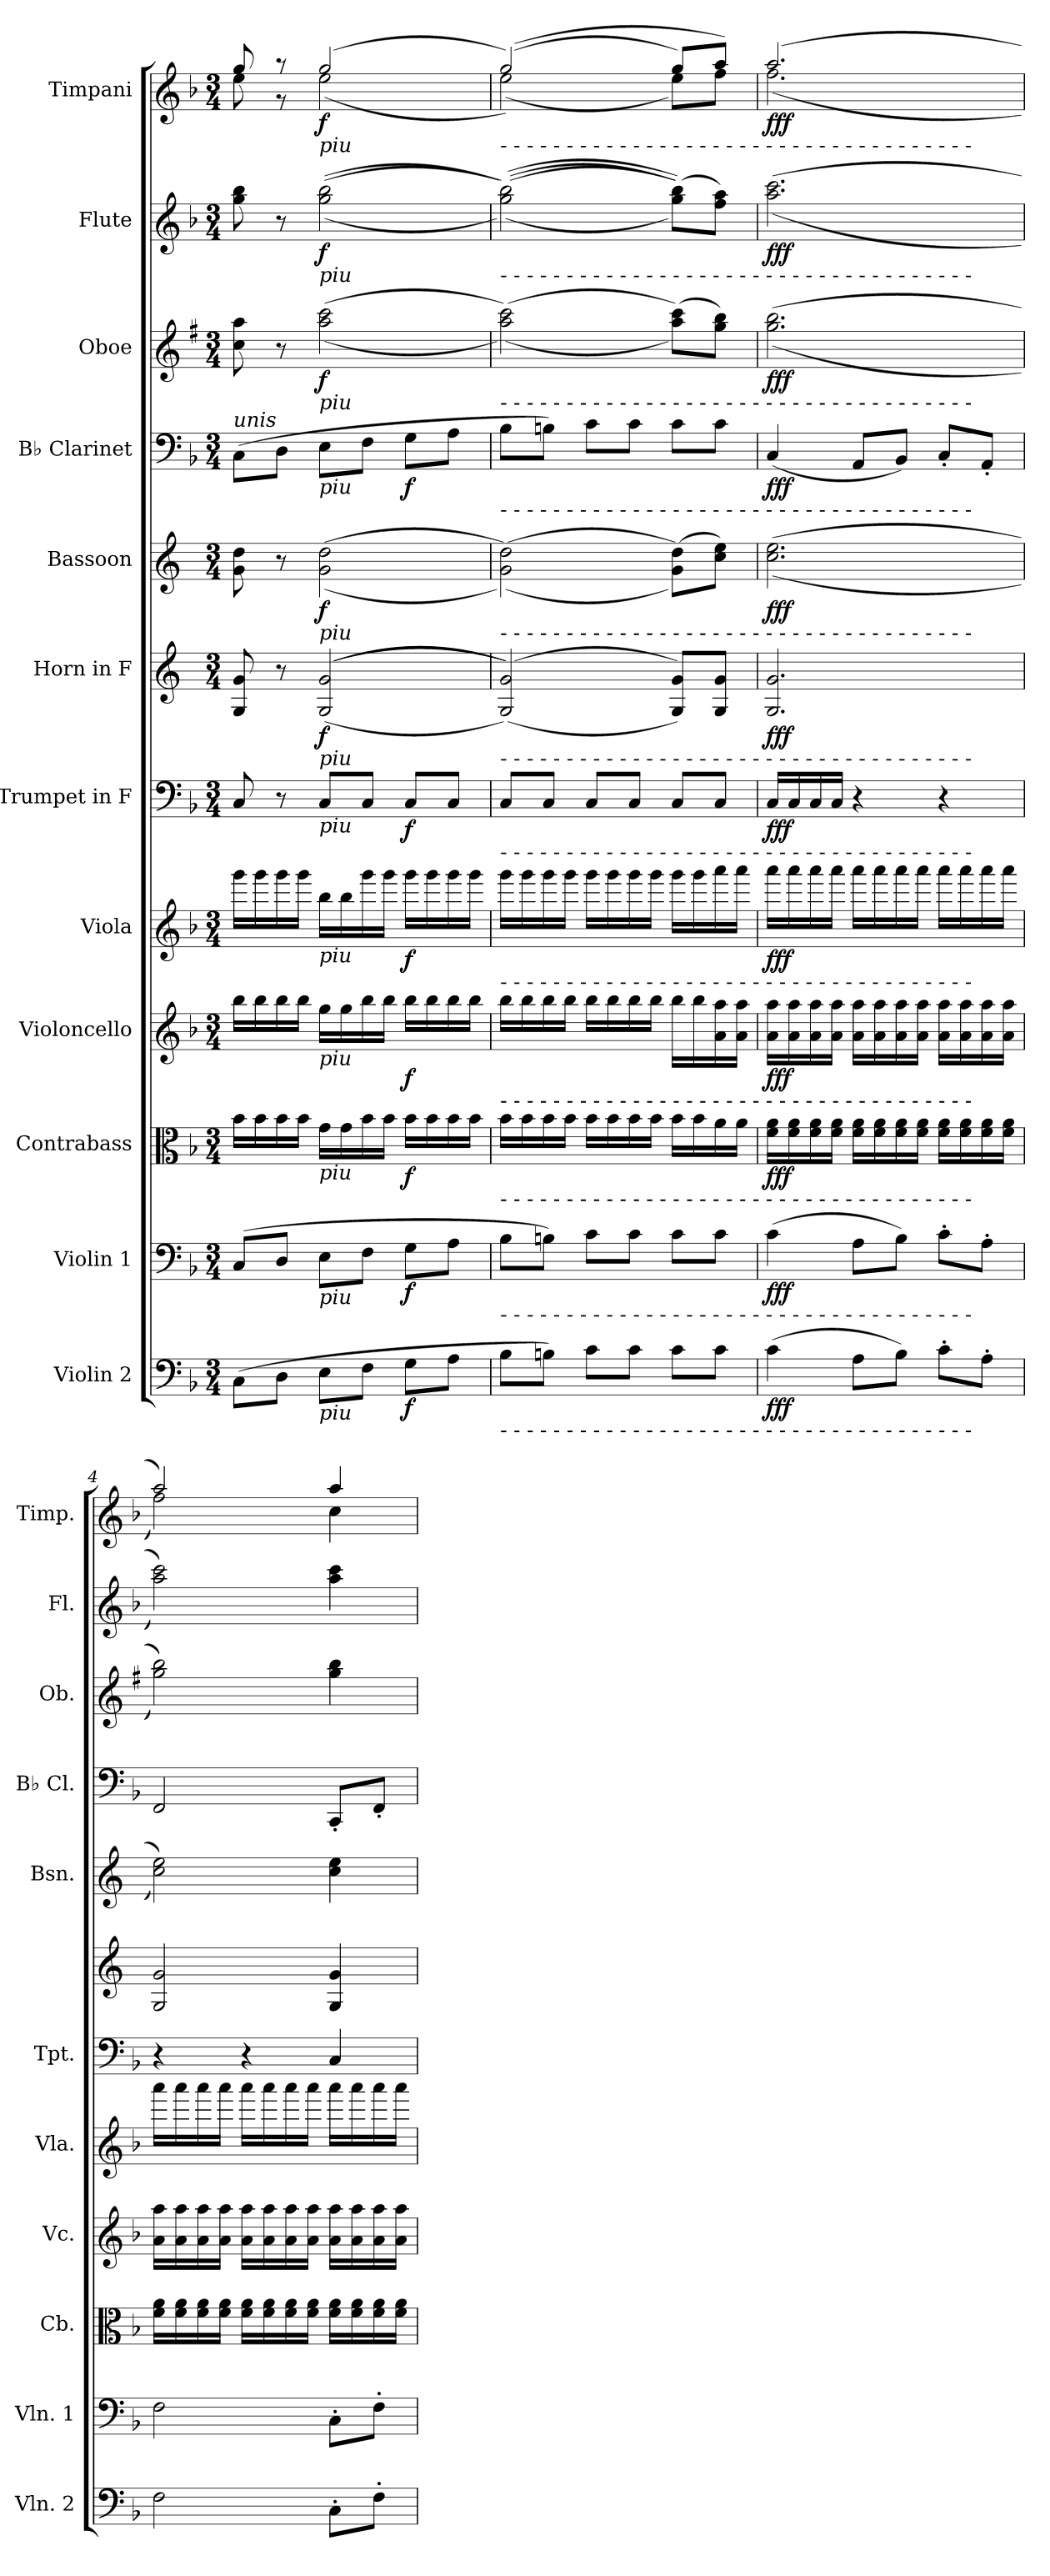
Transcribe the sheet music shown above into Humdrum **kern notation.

**kern	**dynam	**kern	**dynam	**kern	**dynam	**kern	**dynam	**kern	**dynam	**kern	**dynam	**kern	**dynam	**kern	**dynam	**kern	**dynam	**kern	**dynam	**kern	**dynam	**kern	**dynam
*part12	*part12	*part11	*part11	*part10	*part10	*part9	*part9	*part8	*part8	*part7	*part7	*part6	*part6	*part5	*part5	*part4	*part4	*part3	*part3	*part2	*part2	*part1	*part1
*staff12	*staff12	*staff11	*staff11	*staff10	*staff10	*staff9	*staff9	*staff8	*staff8	*staff7	*staff7	*staff6	*staff6	*staff5	*staff5	*staff4	*staff4	*staff3	*staff3	*staff2	*staff2	*staff1	*staff1
*I"Violin 2	*	*I"Violin 1	*	*I"Contrabass	*	*I"Violoncello	*	*I"Viola	*	*I"Trumpet in F	*	*I"Horn in F	*	*I"Bassoon	*	*I"B♭ Clarinet	*	*I"Oboe	*	*I"Flute	*	*I"Timpani	*
*I'Vln. 2	*	*I'Vln. 1	*	*I'Cb.	*	*I'Vc.	*	*I'Vla.	*	*I'Tpt.	*	*	*	*I'Bsn.	*	*I'B♭ Cl.	*	*I'Ob.	*	*I'Fl.	*	*I'Timp.	*
*clefF4	*	*clefF4	*	*clefC3	*	*clefG2	*	*clefG2	*	*clefF4	*	*clefG2	*	*clefG2	*	*clefF4	*	*clefG2	*	*clefG2	*	*clefG2	*
*ITrd7c12	*	*	*	*	*	*	*	*	*	*	*	*ITrd-3c-5	*	*ITrd4c7	*	*	*	*ITrd1c2	*	*	*	*	*
*k[b-]	*	*k[b-]	*	*k[b-]	*	*k[b-]	*	*k[b-]	*	*k[b-]	*	*k[b-]	*	*k[b-]	*	*k[b-]	*	*k[b-]	*	*k[b-]	*	*k[b-]	*
*M3/4	*	*M3/4	*	*M3/4	*	*M3/4	*	*M3/4	*	*M3/4	*	*M3/4	*	*M3/4	*	*M3/4	*	*M3/4	*	*M3/4	*	*M3/4	*
=1	=1	=1	=1	=1	=1	=1	=1	=1	=1	=1	=1	=1	=1	=1	=1	=1	=1	=1	=1	=1	=1	=1	=1
*	*	*	*	*	*	*	*	*	*	*	*	*	*	*	*	*	*	*	*	*	*	*^	*
!	!	!	!	!	!	!	!	!	!	!	!	!	!	!	!	!LO:TX:a:i:t=unis	!	!	!	!	!	!	!	!
(>8CC\L	.	(>8C/L	.	16b-\LL	.	16bb-\LL	.	16ggg\LL	.	8C/	.	8c/ 8cc/	.	8c\ 8g\	.	(>8C\L	.	8b-\ 8gg\	.	8gg\ 8bb-\	.	8gg/	8ee\	.
.	.	.	.	16b-\	.	16bb-\	.	16ggg\	.	.	.	.	.	.	.	.	.	.	.	.	.	.	.	.
8DD\J	.	8D/J	.	16b-\	.	16bb-\	.	16ggg\	.	8r	.	8r	.	8r	.	8D\J	.	8r	.	8r	.	8r	8r	.
.	.	.	.	16b-\JJ	.	16bb-\JJ	.	16ggg\JJ	.	.	.	.	.	.	.	.	.	.	.	.	.	.	.	.
!	!	!	!	!	!	!	!	!	!	!	!	!	!	!	!	!	!	!	!	!	!	!LO:TX:b:i:t=piu	!	!
!	!	!	!	!	!	!	!	!	!	!	!	!	!	!	!	!	!	!	!	!LO:TX:b:i:t=piu	!	!	!	!
!	!	!	!	!	!	!	!	!	!	!	!	!	!	!	!	!	!	!LO:TX:b:i:t=piu	!	!	!	!	!	!
!	!	!	!	!	!	!	!	!	!	!	!	!	!	!	!	!LO:TX:b:i:t=piu	!	!	!	!	!	!	!	!
!	!	!	!	!	!	!	!	!	!	!	!	!	!	!LO:TX:b:i:t=piu	!	!	!	!	!	!	!	!	!	!
!	!	!	!	!	!	!	!	!	!	!	!	!LO:TX:b:i:t=piu	!	!	!	!	!	!	!	!	!	!	!	!
!	!	!	!	!	!	!	!	!	!	!LO:TX:b:i:t=piu	!	!	!	!	!	!	!	!	!	!	!	!	!	!
!	!	!	!	!	!	!	!	!LO:TX:b:i:t=piu	!	!	!	!	!	!	!	!	!	!	!	!	!	!	!	!
!	!	!	!	!	!	!LO:TX:b:i:t=piu	!	!	!	!	!	!	!	!	!	!	!	!	!	!	!	!	!	!
!	!	!	!	!LO:TX:b:i:t=piu	!	!	!	!	!	!	!	!	!	!	!	!	!	!	!	!	!	!	!	!
!	!	!LO:TX:b:i:t=piu	!	!	!	!	!	!	!	!	!	!	!	!	!	!	!	!	!	!	!	!	!	!
!LO:TX:b:i:t=piu	!	!	!	!	!	!	!	!	!	!	!	!	!	!	!	!	!	!	!	!	!	!	!	!
!	!	!	!	!	!	!	!	!	!	!	!	!	!LO:DY:b	!	!LO:DY:b	!	!	!	!LO:DY:b	!	!LO:DY:b	!	!	!LO:DY:b
8EE\L	.	8E\L	.	16g\LL	.	16gg\LL	.	16bb-\LL	.	8C/L	.	(<(<(>2c/ 2cc/	f	(>(<2c\ 2g\	f	8E\L	.	(>(<2gg\ 2bb-\	f	(>(>(<2gg\ 2bb-\	f	(>2gg/	(<2ee\	f
.	.	.	.	16g\	.	16gg\	.	16bb-\	.	.	.	.	.	.	.	.	.	.	.	.	.	.	.	.
8FF\J	.	8F\J	.	16b-\	.	16bb-\	.	16ggg\	.	8C/J	.	.	.	.	.	8F\J	.	.	.	.	.	.	.	.
.	.	.	.	16b-\JJ	.	16bb-\JJ	.	16ggg\JJ	.	.	.	.	.	.	.	.	.	.	.	.	.	.	.	.
!	!LO:DY:b	!	!LO:DY:b	!	!LO:DY:b	!	!LO:DY:b	!	!LO:DY:b	!	!LO:DY:b	!	!	!	!	!	!LO:DY:b	!	!	!	!	!	!	!
8GG\L	f	8G\L	f	16b-\LL	f	16bb-\LL	f	16ggg\LL	f	8C/L	f	.	.	.	.	8G\L	f	.	.	.	.	.	.	.
.	.	.	.	16b-\	.	16bb-\	.	16ggg\	.	.	.	.	.	.	.	.	.	.	.	.	.	.	.	.
8AA\J	.	8A\J	.	16b-\	.	16bb-\	.	16ggg\	.	8C/J	.	.	.	.	.	8A\J	.	.	.	.	.	.	.	.
.	.	.	.	16b-\JJ	.	16bb-\JJ	.	16ggg\JJ	.	.	.	.	.	.	.	.	.	.	.	.	.	.	.	.
=2	=2	=2	=2	=2	=2	=2	=2	=2	=2	=2	=2	=2	=2	=2	=2	=2	=2	=2	=2	=2	=2	=2	=2	=2
!	!	!	!	!	!	!	!	!	!	!	!	!	!	!	!	!	!	!	!	!	!	!LO:TX:b:t=- - - - - - - - - - - - - - - - - - - - - - - - - - - - - - - - - - - -	!	!
!	!	!	!	!	!	!	!	!	!	!	!	!	!	!	!	!	!	!	!	!LO:TX:b:t=- - - - - - - - - - - - - - - - - - - - - - - - - - - - - - - - - - - -	!	!	!	!
!	!	!	!	!	!	!	!	!	!	!	!	!	!	!	!	!	!	!LO:TX:b:t=- - - - - - - - - - - - - - - - - - - - - - - - - - - - - - - - - - - -	!	!	!	!	!	!
!	!	!	!	!	!	!	!	!	!	!	!	!	!	!	!	!LO:TX:b:t=- - - - - - - - - - - - - - - - - - - - - - - - - - - - - - - - - - - -	!	!	!	!	!	!	!	!
!	!	!	!	!	!	!	!	!	!	!	!	!	!	!LO:TX:b:t=- - - - - - - - - - - - - - - - - - - - - - - - - - - - - - - - - - - -	!	!	!	!	!	!	!	!	!	!
!	!	!	!	!	!	!	!	!	!	!	!	!LO:TX:b:t=- - - - - - - - - - - - - - - - - - - - - - - - - - - - - - - - - - - -	!	!	!	!	!	!	!	!	!	!	!	!
!	!	!	!	!	!	!	!	!	!	!LO:TX:b:t=- - - - - - - - - - - - - - - - - - - - - - - - - - - - - - - - - - - -	!	!	!	!	!	!	!	!	!	!	!	!	!	!
!	!	!	!	!	!	!	!	!LO:TX:b:t=- - - - - - - - - - - - - - - - - - - - - - - - - - - - - - - - - - - -	!	!	!	!	!	!	!	!	!	!	!	!	!	!	!	!
!	!	!	!	!	!	!LO:TX:b:t=- - - - - - - - - - - - - - - - - - - - - - - - - - - - - - - - - - - -	!	!	!	!	!	!	!	!	!	!	!	!	!	!	!	!	!	!
!	!	!	!	!LO:TX:b:t=- - - - - - - - - - - - - - - - - - - - - - - - - - - - - - - - - - - -	!	!	!	!	!	!	!	!	!	!	!	!	!	!	!	!	!	!	!	!
!	!	!LO:TX:b:t=- - - - - - - - - - - - - - - - - - - - - - - - - - - - - - - - - - - -	!	!	!	!	!	!	!	!	!	!	!	!	!	!	!	!	!	!	!	!	!	!
!LO:TX:b:t=- - - - - - - - - - - - - - - - - - - - - - - - - - - - - - - - - - - -	!	!	!	!	!	!	!	!	!	!	!	!	!	!	!	!	!	!	!	!	!	!	!	!
8BB-\L	.	8B-\L	.	16b-\LL	.	16bb-\LL	.	16ggg\LL	.	8C/L	.	(<(>2c/ 2cc/)))	.	(>(<2c\ 2g\))	.	8B-\L	.	(>(<2gg\ 2bb-\))	.	(>(>(>(<2gg\ 2bb-\)))	.	(>(>2gg/))	(<2ee\	.
.	.	.	.	16b-\	.	16bb-\	.	16ggg\	.	.	.	.	.	.	.	.	.	.	.	.	.	.	.	.
8BBn\J)	.	8Bn\J)	.	16b-\	.	16bb-\	.	16ggg\	.	8C/J	.	.	.	.	.	8Bn\J)	.	.	.	.	.	.	.	.
.	.	.	.	16b-\JJ	.	16bb-\JJ	.	16ggg\JJ	.	.	.	.	.	.	.	.	.	.	.	.	.	.	.	.
8C\L	.	8c\L	.	16b-\LL	.	16bb-\LL	.	16ggg\LL	.	8C/L	.	.	.	.	.	8c\L	.	.	.	.	.	.	.	.
.	.	.	.	16b-\	.	16bb-\	.	16ggg\	.	.	.	.	.	.	.	.	.	.	.	.	.	.	.	.
8C\J	.	8c\J	.	16b-\	.	16bb-\	.	16ggg\	.	8C/J	.	.	.	.	.	8c\J	.	.	.	.	.	.	.	.
.	.	.	.	16b-\JJ	.	16bb-\JJ	.	16ggg\JJ	.	.	.	.	.	.	.	.	.	.	.	.	.	.	.	.
8C\L	.	8c\L	.	16b-\LL	.	16bb-\LL	.	16ggg\LL	.	8C/L	.	8c/ 8cc/L))	.	(>8c\ 8g\L))	.	8c\L	.	(>8gg\ 8bb-\L))	.	(>8gg\ 8bb-\L))))	.	8gg/L)	8ee\L)	.
.	.	.	.	16b-\	.	16bb-\	.	16ggg\	.	.	.	.	.	.	.	.	.	.	.	.	.	.	.	.
8C\J	.	8c\J	.	16a\	.	16a\ 16aa\	.	16aaa\	.	8C/J	.	8c/ 8cc/J	.	8f\ 8a\J)	.	8c\J	.	8ff\ 8aa\J)	.	8ff\ 8aa\J)	.	8aa/J)	8ff\J	.
.	.	.	.	16a\JJ	.	16a\ 16aa\JJ	.	16aaa\JJ	.	.	.	.	.	.	.	.	.	.	.	.	.	.	.	.
!!LO:PB:g=z	!!
=3	=3	=3	=3	=3	=3	=3	=3	=3	=3	=3	=3	=3	=3	=3	=3	=3	=3	=3	=3	=3	=3	=3	=3	=3
!	!LO:DY:b	!	!LO:DY:b	!	!LO:DY:b	!	!LO:DY:b	!	!LO:DY:b	!	!LO:DY:b	!	!LO:DY:b	!	!LO:DY:b	!	!LO:DY:b	!	!LO:DY:b	!	!LO:DY:b	!	!	!LO:DY:b
(>4C\	fff	(>4c\	fff	16f\ 16a\LL	fff	16a\ 16aa\LL	fff	16aaa\LL	fff	16C/LL	fff	2.c/ 2.cc/	fff	(<(>2.f\ 2.a\	fff	(<4C/	fff	(>(<2.ff\ 2.aa\	fff	(>(<2.aa\ 2.ccc\	fff	(>2.aa/	(<2.ff\	fff
.	.	.	.	16f\ 16a\	.	16a\ 16aa\	.	16aaa\	.	16C/	.	.	.	.	.	.	.	.	.	.	.	.	.	.
.	.	.	.	16f\ 16a\	.	16a\ 16aa\	.	16aaa\	.	16C/	.	.	.	.	.	.	.	.	.	.	.	.	.	.
.	.	.	.	16f\ 16a\JJ	.	16a\ 16aa\JJ	.	16aaa\JJ	.	16C/JJ	.	.	.	.	.	.	.	.	.	.	.	.	.	.
8AA\L	.	8A\L	.	16f\ 16a\LL	.	16a\ 16aa\LL	.	16aaa\LL	.	4r	.	.	.	.	.	8AA/L	.	.	.	.	.	.	.	.
.	.	.	.	16f\ 16a\	.	16a\ 16aa\	.	16aaa\	.	.	.	.	.	.	.	.	.	.	.	.	.	.	.	.
8BB-\J)	.	8B-\J)	.	16f\ 16a\	.	16a\ 16aa\	.	16aaa\	.	.	.	.	.	.	.	8BB-/J)	.	.	.	.	.	.	.	.
.	.	.	.	16f\ 16a\JJ	.	16a\ 16aa\JJ	.	16aaa\JJ	.	.	.	.	.	.	.	.	.	.	.	.	.	.	.	.
8C'\L	.	8c'\L	.	16f\ 16a\LL	.	16a\ 16aa\LL	.	16aaa\LL	.	4r	.	.	.	.	.	8C'/L	.	.	.	.	.	.	.	.
.	.	.	.	16f\ 16a\	.	16a\ 16aa\	.	16aaa\	.	.	.	.	.	.	.	.	.	.	.	.	.	.	.	.
8AA'\J	.	8A'\J	.	16f\ 16a\	.	16a\ 16aa\	.	16aaa\	.	.	.	.	.	.	.	8AA'/J	.	.	.	.	.	.	.	.
.	.	.	.	16f\ 16a\JJ	.	16a\ 16aa\JJ	.	16aaa\JJ	.	.	.	.	.	.	.	.	.	.	.	.	.	.	.	.
=4	=4	=4	=4	=4	=4	=4	=4	=4	=4	=4	=4	=4	=4	=4	=4	=4	=4	=4	=4	=4	=4	=4	=4	=4
2FF\	.	2F\	.	16f\ 16a\LL	.	16a\ 16aa\LL	.	16aaa\LL	.	4r	.	2c/ 2cc/	.	2f\ 2a\))	.	2FF/	.	2ff\ 2aa\))	.	2aa\ 2ccc\))	.	2aa/)	2ff\)	.
.	.	.	.	16f\ 16a\	.	16a\ 16aa\	.	16aaa\	.	.	.	.	.	.	.	.	.	.	.	.	.	.	.	.
.	.	.	.	16f\ 16a\	.	16a\ 16aa\	.	16aaa\	.	.	.	.	.	.	.	.	.	.	.	.	.	.	.	.
.	.	.	.	16f\ 16a\JJ	.	16a\ 16aa\JJ	.	16aaa\JJ	.	.	.	.	.	.	.	.	.	.	.	.	.	.	.	.
.	.	.	.	16f\ 16a\LL	.	16a\ 16aa\LL	.	16aaa\LL	.	4r	.	.	.	.	.	.	.	.	.	.	.	.	.	.
.	.	.	.	16f\ 16a\	.	16a\ 16aa\	.	16aaa\	.	.	.	.	.	.	.	.	.	.	.	.	.	.	.	.
.	.	.	.	16f\ 16a\	.	16a\ 16aa\	.	16aaa\	.	.	.	.	.	.	.	.	.	.	.	.	.	.	.	.
.	.	.	.	16f\ 16a\JJ	.	16a\ 16aa\JJ	.	16aaa\JJ	.	.	.	.	.	.	.	.	.	.	.	.	.	.	.	.
8CC'\L	.	8C'\L	.	16f\ 16a\LL	.	16a\ 16aa\LL	.	16aaa\LL	.	4C/	.	4c/ 4cc/	.	4f\ 4a\	.	8CC'/L	.	4ff\ 4aa\	.	4aa\ 4ccc\	.	4aa/	4cc\	.
.	.	.	.	16f\ 16a\	.	16a\ 16aa\	.	16aaa\	.	.	.	.	.	.	.	.	.	.	.	.	.	.	.	.
8FF'\J	.	8F'\J	.	16f\ 16a\	.	16a\ 16aa\	.	16aaa\	.	.	.	.	.	.	.	8FF'/J	.	.	.	.	.	.	.	.
.	.	.	.	16f\ 16a\JJ	.	16a\ 16aa\JJ	.	16aaa\JJ	.	.	.	.	.	.	.	.	.	.	.	.	.	.	.	.
*	*	*	*	*	*	*	*	*	*	*	*	*	*	*	*	*	*	*	*	*	*	*v	*v	*
=	=	=	=	=	=	=	=	=	=	=	=	=	=	=	=	=	=	=	=	=	=	=	=
*-	*-	*-	*-	*-	*-	*-	*-	*-	*-	*-	*-	*-	*-	*-	*-	*-	*-	*-	*-	*-	*-	*-	*-
